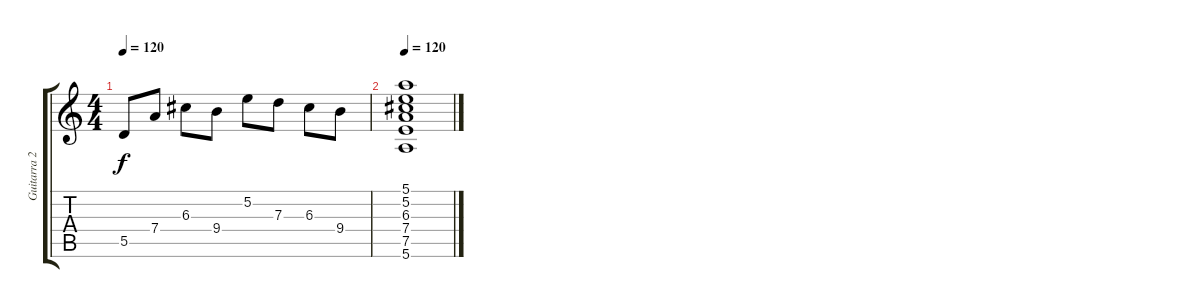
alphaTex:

\track ("Guitarra 2" "Guitarra 2") {instrument overdrivenguitar}
\staff {score tabs}
\tuning (E4 B3 G3 D3 A2 E2) {hide}
\ts (4 4)
\tempo 120
\clef g2
\ks c
5.5.8{dy f} 7.4.8 6.3.8 9.4.8 5.2.8 7.3.8 6.3.8 9.4.8 |
\tempo 120
(5.1 5.2 6.3 7.4 7.5 5.6).1
